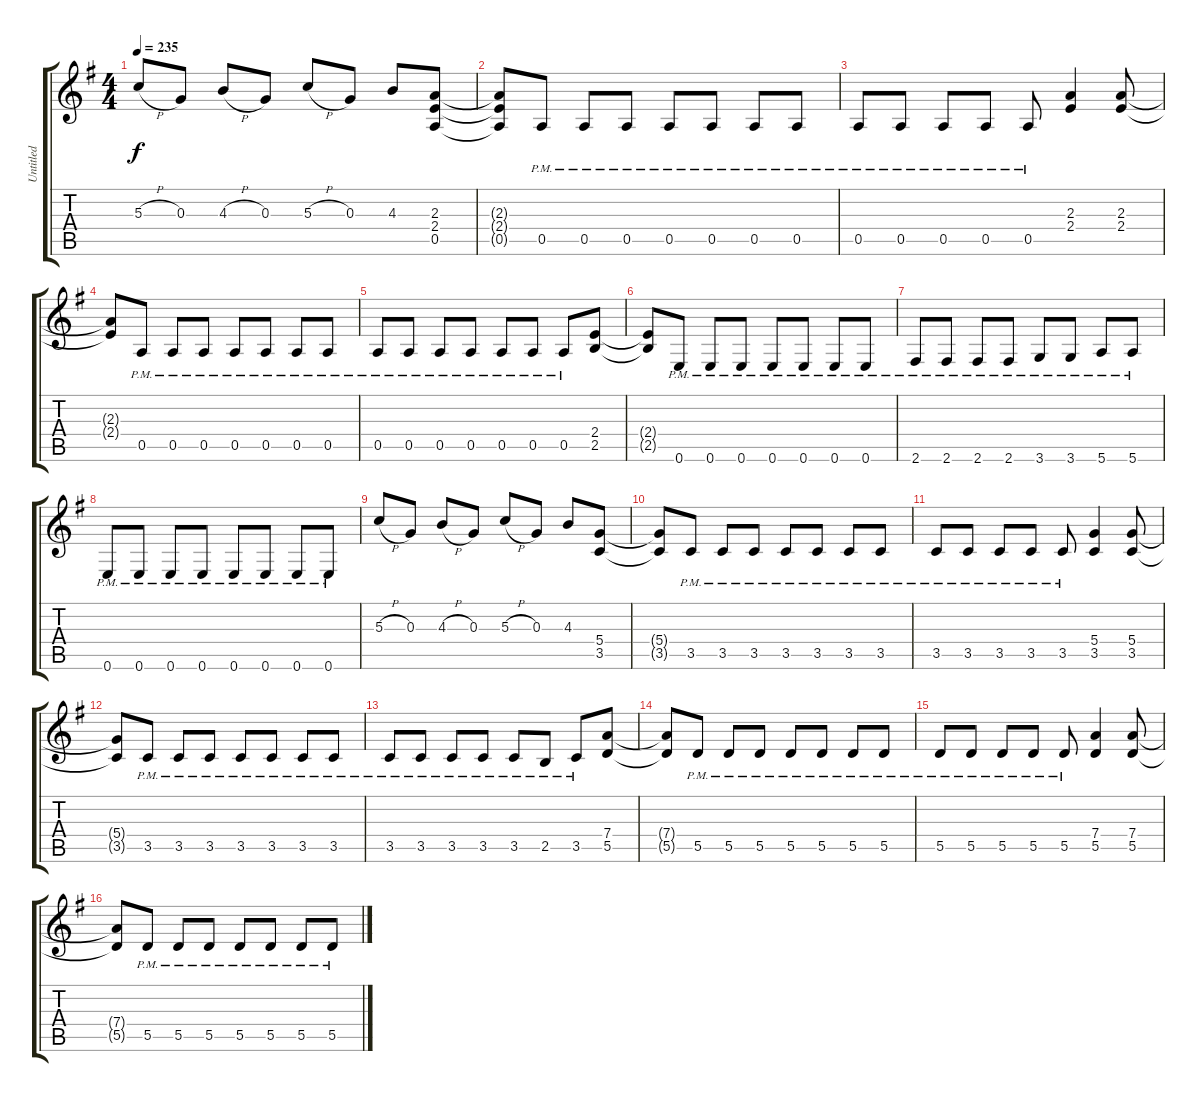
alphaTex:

\track ("Untitled" "Untitled") {instrument distortionguitar}
\staff {score tabs}
\tuning (E4 B3 G3 D3 A2 E2) {hide}
\ts (4 4)
\tempo 235
\clef g2
\ks g
5.3{h}.8{dy f} 0.3.8 4.3{h}.8 0.3.8 5.3{h}.8 0.3.8 4.3.8 (2.3 2.4 0.5).8 |
(2.3{t} 2.4{t} 0.5{t}).8 0.5{pm}.8 0.5{pm}.8 0.5{pm}.8 0.5{pm}.8 0.5{pm}.8 0.5{pm}.8 0.5{pm}.8 |
0.5{pm}.8 0.5{pm}.8 0.5{pm}.8 0.5{pm}.8 0.5{pm}.8 (2.3 2.4).4 (2.3 2.4).8 |
(2.3{t} 2.4{t}).8 0.5{pm}.8 0.5{pm}.8 0.5{pm}.8 0.5{pm}.8 0.5{pm}.8 0.5{pm}.8 0.5{pm}.8 |
0.5{pm}.8 0.5{pm}.8 0.5{pm}.8 0.5{pm}.8 0.5{pm}.8 0.5{pm}.8 0.5{pm}.8 (2.4 2.5).8 |
(2.4{t} 2.5{t}).8 0.6{pm}.8 0.6{pm}.8 0.6{pm}.8 0.6{pm}.8 0.6{pm}.8 0.6{pm}.8 0.6{pm}.8 |
2.6{pm}.8 2.6{pm}.8 2.6{pm}.8 2.6{pm}.8 3.6{pm}.8 3.6{pm}.8 5.6{pm}.8 5.6{pm}.8 |
0.6{pm}.8 0.6{pm}.8 0.6{pm}.8 0.6{pm}.8 0.6{pm}.8 0.6{pm}.8 0.6{pm}.8 0.6{pm}.8 |
5.3{h}.8 0.3.8 4.3{h}.8 0.3.8 5.3{h}.8 0.3.8 4.3.8 (5.4 3.5).8 |
(5.4{t} 3.5{t}).8 3.5{pm}.8 3.5{pm}.8 3.5{pm}.8 3.5{pm}.8 3.5{pm}.8 3.5{pm}.8 3.5{pm}.8 |
3.5{pm}.8 3.5{pm}.8 3.5{pm}.8 3.5{pm}.8 3.5{pm}.8 (5.4 3.5).4 (5.4 3.5).8 |
(5.4{t} 3.5{t}).8 3.5{pm}.8 3.5{pm}.8 3.5{pm}.8 3.5{pm}.8 3.5{pm}.8 3.5{pm}.8 3.5{pm}.8 |
3.5{pm}.8 3.5{pm}.8 3.5{pm}.8 3.5{pm}.8 3.5{pm}.8 2.5{pm}.8 3.5{pm}.8 (7.4 5.5).8 |
(7.4{t} 5.5{t}).8 5.5{pm}.8 5.5{pm}.8 5.5{pm}.8 5.5{pm}.8 5.5{pm}.8 5.5{pm}.8 5.5{pm}.8 |
5.5{pm}.8 5.5{pm}.8 5.5{pm}.8 5.5{pm}.8 5.5{pm}.8 (7.4 5.5).4 (7.4 5.5).8 |
(7.4{t} 5.5{t}).8 5.5{pm}.8 5.5{pm}.8 5.5{pm}.8 5.5{pm}.8 5.5{pm}.8 5.5{pm}.8 5.5{pm}.8
